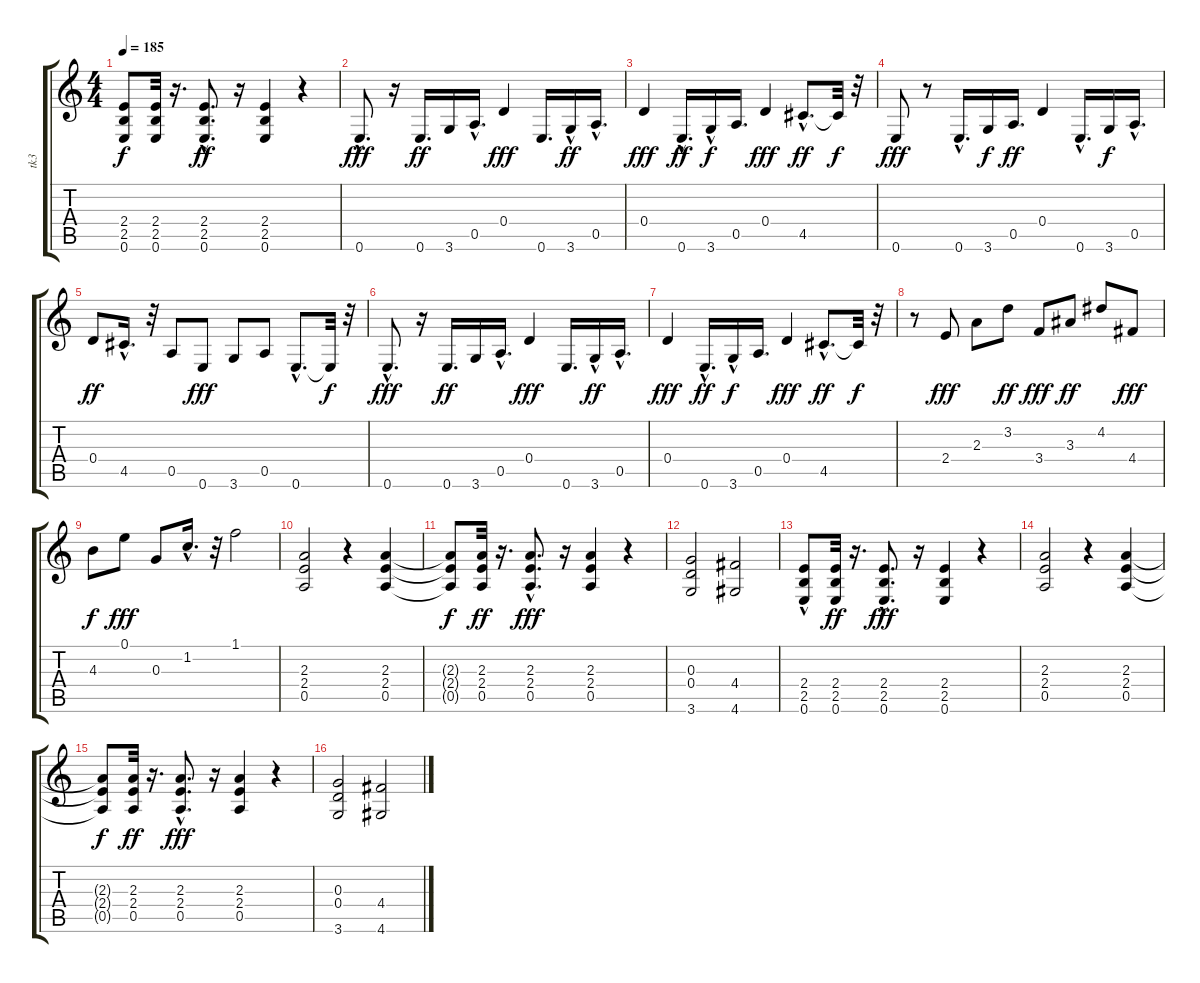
\track ("tk3" "tk3") {instrument distortionguitar}
\staff {score tabs}
\tuning (E4 B3 G3 D3 A2 E2) {hide}
\ts (4 4)
\tempo 185
\clef g2
\ks c
(2.4{t} 2.5{t} 0.6{t}).8{dy f} (2.4 2.5 0.6).32 r.16{d} (2.4{hac} 2.5{hac} 0.6{hac}).8{d dy ff} r.16 (2.4 2.5 0.6).4 r.4 |
0.6{hac}.8{d dy fff} r.16 0.6.16{d dy ff} 3.6.16 0.5{hac}.16{d} 0.4.4{dy fff} 0.6.16{d} 3.6{hac}.16{dy ff} 0.5{hac}.16{d} |
0.4.4{dy fff} 0.6{hac}.16{d dy ff} 3.6{hac}.16{dy f} 0.5.16{d} 0.4.4{dy fff} 4.5{hac}.8{d dy ff} 4.5{t}.32{dy f} r.32 |
0.6.8{dy fff} r.8 0.6{hac}.16{d} 3.6.16{dy f} 0.5.16{d dy ff} 0.4.4 0.6{hac}.16{d} 3.6.16{dy f} 0.5{hac}.16{d} |
0.4.8{dy ff} 4.5{hac}.16{d} r.32 0.5.8 0.6.8{dy fff} 3.6.8 0.5.8 0.6{hac}.8{d} 0.6{t}.32{dy f} r.32 |
0.6{hac}.8{d dy fff} r.16 0.6.16{d dy ff} 3.6.16 0.5{hac}.16{d} 0.4.4{dy fff} 0.6.16{d} 3.6{hac}.16{dy ff} 0.5{hac}.16{d} |
0.4.4{dy fff} 0.6{hac}.16{d dy ff} 3.6{hac}.16{dy f} 0.5.16{d} 0.4.4{dy fff} 4.5{hac}.8{d dy ff} 4.5{t}.32{dy f} r.32 |
r.8 2.4.8{dy fff} 2.3.8 3.2.8{dy ff} 3.4.8{dy fff} 3.3.8{dy ff} 4.2.8 4.4.8{dy fff} |
4.3.8{dy f} 0.1.8{dy fff} 0.3.8 1.2{hac}.16{d} r.32 1.1.2 |
(2.3 2.4 0.5).2 r.4 (2.3 2.4 0.5).4 |
(2.3{t} 2.4{t} 0.5{t}).8{dy f} (2.3 2.4 0.5).32{dy ff} r.16{d} (2.3{hac} 2.4{hac} 0.5{hac}).8{d dy fff} r.16 (2.3 2.4 0.5).4 r.4 |
(0.3 0.4 3.6).2 (4.4 4.6).2 |
(2.4{hac} 2.5 0.6).8 (2.4 2.5 0.6).32{dy ff} r.16{d} (2.4{hac} 2.5{hac} 0.6{hac}).8{d dy fff} r.16 (2.4 2.5 0.6).4 r.4 |
(2.3 2.4 0.5).2 r.4 (2.3 2.4 0.5).4 |
(2.3{t} 2.4{t} 0.5{t}).8{dy f} (2.3 2.4 0.5).32{dy ff} r.16{d} (2.3{hac} 2.4{hac} 0.5{hac}).8{d dy fff} r.16 (2.3 2.4 0.5).4 r.4 |
(0.3 0.4 3.6).2 (4.4 4.6).2
